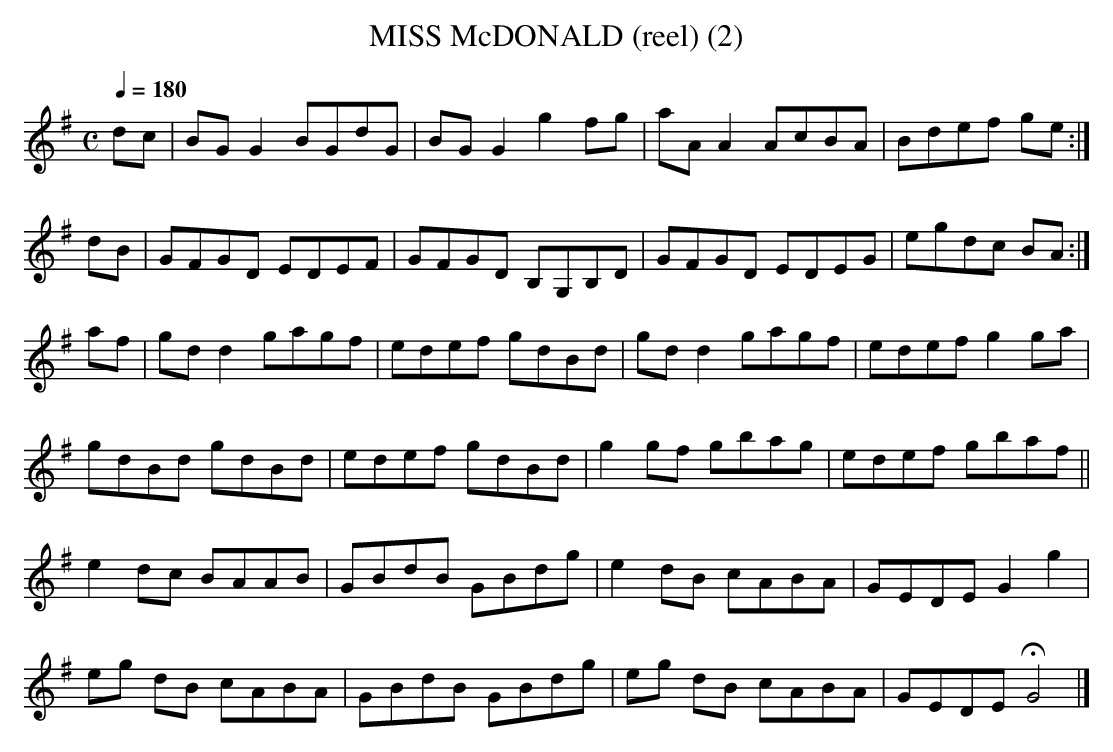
X:1
T:MISS McDONALD (reel) (2)
Q:1/4=180
M:C
L:1/8
K:G
dc|BGG2 BGdG|BGG2 g2fg|aAA2 AcBA|Bdef ge:|
dB|GFGD EDEF|GFGD B,G,B,D|GFGD EDEG|egdc BA :|
af|gdd2 gagf|edef gdBd|gdd2 gagf|edef g2ga|
gdBd gdBd|edef gdBd|g2gf gbag|edef gbaf||
e2dc BAAB|GBdB GBdg|e2dB cABA|GEDE G2g2|
eg dB cABA|GBdB GBdg|eg dB cABA|GEDE HG4|]
